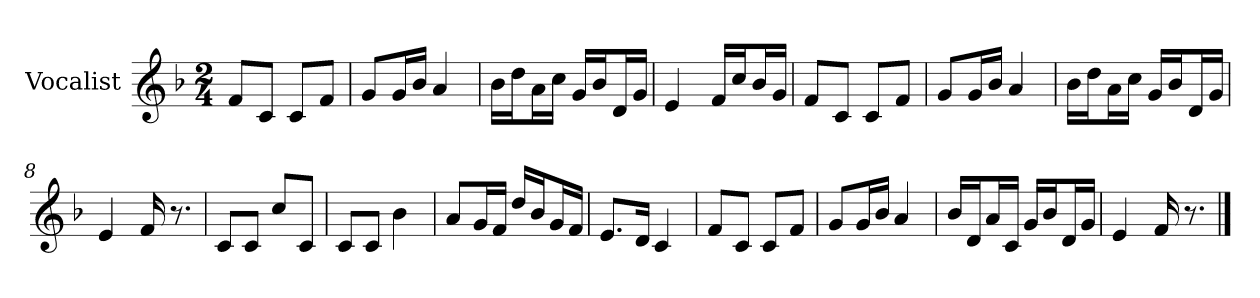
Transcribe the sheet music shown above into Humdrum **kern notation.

**kern
*part1
*staff1
*I"Vocalist
*k[b-]
*F:
*M2/4
=1
8fL
8cJ
8cL
8fJ
=2
8gL
16gL
16b-JJ
4a
=3
16b-LL
16ddJ
16aL
16ccJJ
16gLL
16b-J
16dL
16gJJ
=4
4e
16fLL
16ccJ
16b-L
16gJJ
=5
8fL
8cJ
8cL
8fJ
=6
8gL
16gL
16b-JJ
4a
=7
16b-LL
16ddJ
16aL
16ccJJ
16gLL
16b-J
16dL
16gJJ
=8
4e
16f
8.r
=9
8cL
8cJ
8ccL
8cJ
=10
8cL
8cJ
4b-
=11
8aL
16gL
16fJJ
16ddLL
16b-J
16gL
16fJJ
=12
8.eL
16dJk
4c
=13
8fL
8cJ
8cL
8fJ
=14
8gL
16gL
16b-JJ
4a
=15
16b-LL
16dJ
16aL
16cJJ
16gLL
16b-J
16dL
16gJJ
=16
4e
16f
8.r
==
*-
